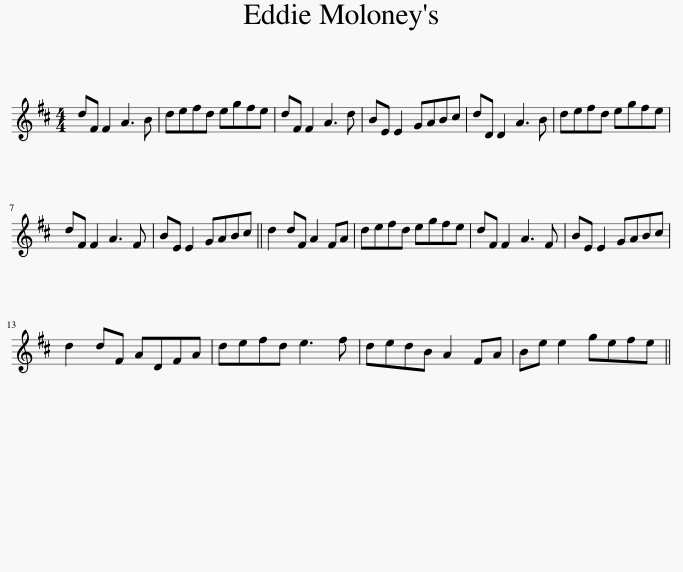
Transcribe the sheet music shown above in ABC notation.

X:1
L:1/8
M:4/4
I:linebreak $
K:D
V:1 treble
V:1
 dF F2 A3 B | defd egfe | dF F2 A3 d | BE E2 GABc | dD D2 A3 B | %5
 defd egfe |$ dF F2 A3 F | BE E2 GABc || d2 dF A2 FA | defd egfe | %10
 dF F2 A3 F | BE E2 GABc |$ d2 dF ADFA | defd e3 f | dedB A2 FA | %15
 Be e2 gefe || %16
